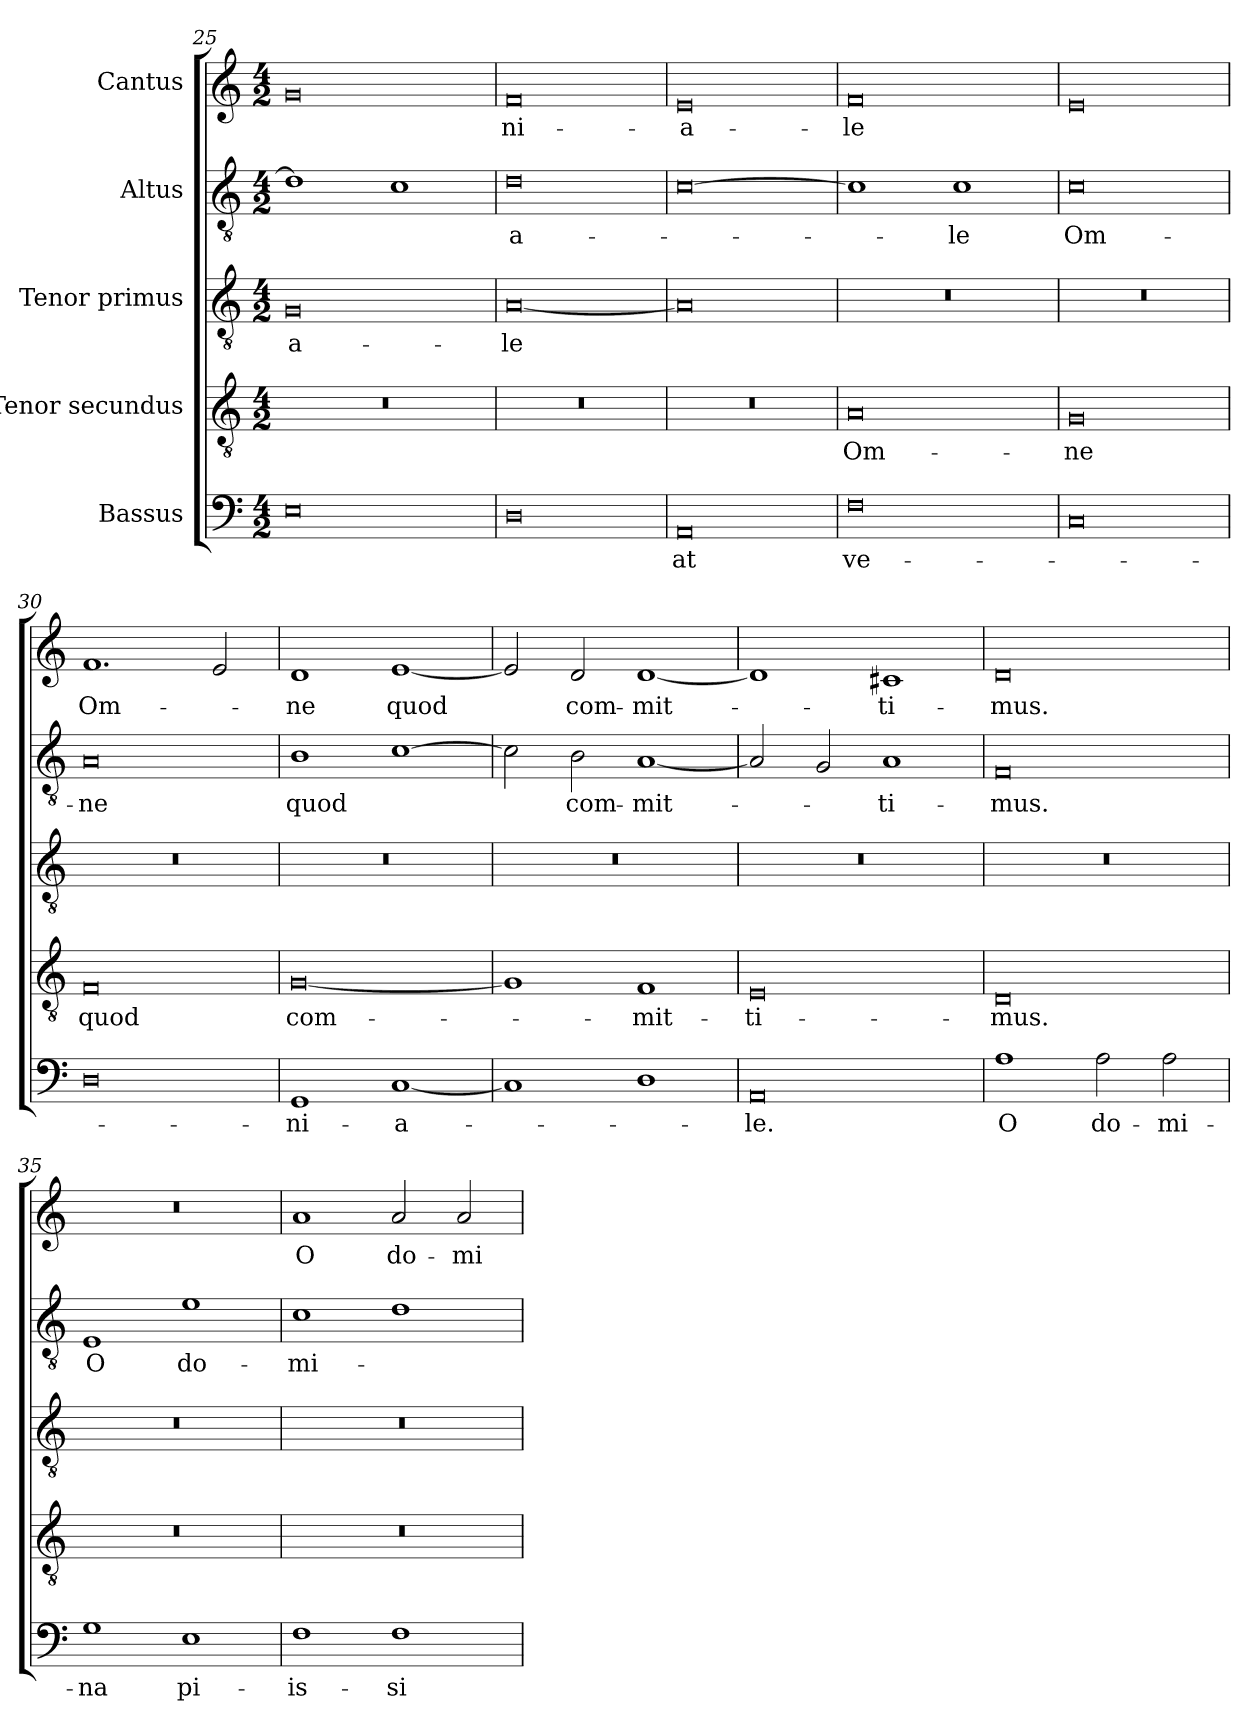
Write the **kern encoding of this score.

**kern	**text	**kern	**text	**kern	**text	**kern	**text	**kern	**text
*part5	*part5	*part4	*part4	*part3	*part3	*part2	*part2	*part1	*part1
*staff5	*staff5	*staff4	*staff4	*staff3	*staff3	*staff2	*staff2	*staff1	*staff1
*I"Bassus	*	*I"Tenor secundus	*	*I" Tenor primus	*	*I"Altus	*	*I"Cantus	*
*clefF4	*	*clefGv2	*	*clefGv2	*	*clefGv2	*	*clefG2	*
*k[]	*	*k[]	*	*k[]	*	*k[]	*	*k[]	*
*C:	*	*C:	*	*C:	*	*C:	*	*C:	*
*M4/2	*	*M4/2	*	*M4/2	*	*M4/2	*	*M4/2	*
=25	=25	=25	=25	=25	=25	=25	=25	=25	=25
0E\	.	0r	.	0G/	-a-	1d\]	.	0g/	.
.	.	.	.	.	.	1c\	.	.	.
=26	=26	=26	=26	=26	=26	=26	=26	=26	=26
!	!	!	!	!	!	!	!LO:LY:i	!	!
0D\	.	0r	.	[0A/	-le	0d\	-a-	0f/	-ni-
=27	=27	=27	=27	=27	=27	=27	=27	=27	=27
0AA/	-at	0r	.	0A/]	.	[0c\	.	0e/	-a-
=28	=28	=28	=28	=28	=28	=28	=28	=28	=28
!	!LO:LY:i	!	!	!	!	!	!	!	!
0F\	ve-	0A/	Om-	0r	.	1c\]	.	0f/	-le
!	!	!	!	!	!	!	!LO:LY:i	!	!
.	.	.	.	.	.	1c\	-le	.	.
=29	=29	=29	=29	=29	=29	=29	=29	=29	=29
!	!	!	!	!	!	!	!LO:LY:i	!	!
0C/	.	0G/	-ne	0r	.	0c\	Om-	0e/	.
=30	=30	=30	=30	=30	=30	=30	=30	=30	=30
!	!	!	!	!	!	!	!LO:LY:i	!	!
0D\	.	0F/	quod	0r	.	0A/	-ne	1.f/	Om-
.	.	.	.	.	.	.	.	2e/	.
=31	=31	=31	=31	=31	=31	=31	=31	=31	=31
!	!LO:LY:i	!	!	!	!	!	!LO:LY:i	!	!
1GG/	-ni-	[0G/	com-	0r	.	1B\	quod	1d/	-ne
!	!LO:LY:i	!	!	!	!	!	!	!	!
[1C/	-a-	.	.	.	.	[1c\	.	[1e/	quod
=32	=32	=32	=32	=32	=32	=32	=32	=32	=32
1C/]	.	1G/]	.	0r	.	2c\]	.	2e/]	.
!	!	!	!	!	!	!	!LO:LY:i	!	!
.	.	.	.	.	.	2B\	com-	2d/	com-
!	!	!	!	!	!	!	!LO:LY:i	!	!
1D\	.	1F/	-mit-	.	.	[1A/	-mit-	[1d/	-mit-
=33	=33	=33	=33	=33	=33	=33	=33	=33	=33
!	!LO:LY:i	!	!	!	!	!	!	!	!
0AA/	-le.	0E/	-ti-	0r	.	2A/]	.	1d/]	.
.	.	.	.	.	.	2G/	.	.	.
!	!	!	!	!	!	!	!LO:LY:i	!	!
.	.	.	.	.	.	1A/	-ti-	1c#X/	-ti-
=34	=34	=34	=34	=34	=34	=34	=34	=34	=34
!	!	!	!	!	!	!	!LO:LY:i	!	!
1A\	O	0D/	-mus.	0r	.	0F/	-mus.	0d/	-mus.
2A\	do-	.	.	.	.	.	.	.	.
2A\	-mi-	.	.	.	.	.	.	.	.
!!LO:LB:g=z
=35	=35	=35	=35	=35	=35	=35	=35	=35	=35
1G\	-na	0r	.	0r	.	1E/	O	0r	.
1E\	pi-	.	.	.	.	1e\	do-	.	.
=36	=36	=36	=36	=36	=36	=36	=36	=36	=36
1F\	-is-	0r	.	0r	.	1c\	-mi-	1a/	O
1F\	-si-	.	.	.	.	1d\	.	2a/	do-
.	.	.	.	.	.	.	.	2a/	-mi-
=	=	=	=	=	=	=	=	=	=
*-	*-	*-	*-	*-	*-	*-	*-	*-	*-
